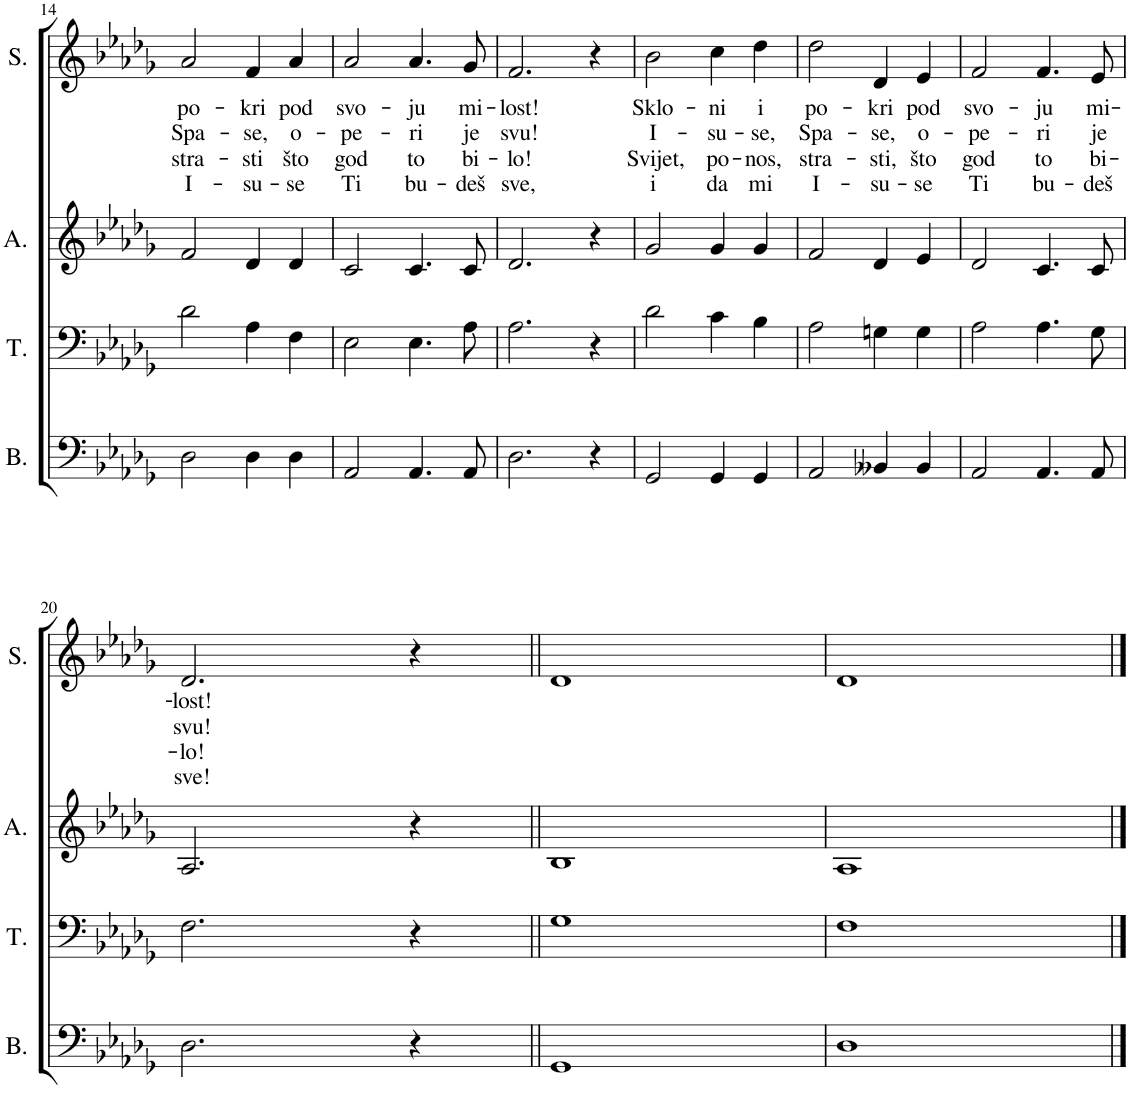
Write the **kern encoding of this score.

**kern	**kern	**kern	**kern	**text	**text	**text	**text
*part4	*part3	*part2	*part1	*part1	*part1	*part1	*part1
*staff4	*staff3	*staff2	*staff1	*staff1	*staff1	*staff1	*staff1
*I"Bass	*I"Tenor	*I"Alto	*I"Soprano	*	*	*	*
*I'B.	*I'T.	*I'A.	*I'S.	*	*	*	*
!!LO:PB:g=z
*clefF4	*clefF4	*clefG2	*clefG2	*	*	*	*
*k[b-e-a-d-g-]	*k[b-e-a-d-g-]	*k[b-e-a-d-g-]	*k[b-e-a-d-g-]	*	*	*	*
*M4/4	*M4/4	*M4/4	*M4/4	*	*	*	*
*met(c)	*met(c)	*met(c)	*met(c)	*	*	*	*
=14	=14	=14	=14	=14	=14	=14	=14
!	!	!	!	!LO:LY:b	!LO:LY:b	!LO:LY:b	!LO:LY:b
2D-\	2d-\	2f/	2a-/	po-	Spa-	stra-	I-
!	!	!	!	!LO:LY:b	!LO:LY:b	!LO:LY:b	!LO:LY:b
4D-\	4A-\	4d-/	4f/	-kri	-se,	-sti	-su-
!	!	!	!	!LO:LY:b	!LO:LY:b	!LO:LY:b	!LO:LY:b
4D-\	4F\	4d-/	4a-/	pod	o-	što	-se
=15	=15	=15	=15	=15	=15	=15	=15
!	!	!	!	!LO:LY:b	!LO:LY:b	!LO:LY:b	!LO:LY:b
2AA-/	2E-\	2c/	2a-/	svo-	-pe-	god	Ti
!	!	!	!	!LO:LY:b	!LO:LY:b	!LO:LY:b	!LO:LY:b
4.AA-/	4.E-\	4.c/	4.a-/	-ju	-ri	to	bu-
!	!	!	!	!LO:LY:b	!LO:LY:b	!LO:LY:b	!LO:LY:b
8AA-/	8A-\	8c/	8g-/	mi-	je	bi-	-deš
=16	=16	=16	=16	=16	=16	=16	=16
!	!	!	!	!LO:LY:b	!LO:LY:b	!LO:LY:b	!LO:LY:b
2.D-\	2.A-\	2.d-/	2.f/	-lost!	svu!	-lo!	sve,
4r	4r	4r	4r	.	.	.	.
=17	=17	=17	=17	=17	=17	=17	=17
!	!	!	!	!LO:LY:b	!LO:LY:b	!LO:LY:b	!LO:LY:b
2GG-/	2d-\	2g-/	2b-\	Sklo-	I-	Svijet,	i
!	!	!	!	!LO:LY:b	!LO:LY:b	!LO:LY:b	!LO:LY:b
4GG-/	4c\	4g-/	4cc\	-ni	-su-	po-	da
!	!	!	!	!LO:LY:b	!LO:LY:b	!LO:LY:b	!LO:LY:b
4GG-/	4B-\	4g-/	4dd-\	i	-se,	-nos,	mi
=18	=18	=18	=18	=18	=18	=18	=18
!	!	!	!	!LO:LY:b	!LO:LY:b	!LO:LY:b	!LO:LY:b
2AA-/	2A-\	2f/	2dd-\	po-	Spa-	stra-	I-
!	!	!	!	!LO:LY:b	!LO:LY:b	!LO:LY:b	!LO:LY:b
4BB--X/	4Gn\	4d-/	4d-/	-kri	-se,	-sti,	-su-
!	!	!	!	!LO:LY:b	!LO:LY:b	!LO:LY:b	!LO:LY:b
4BB--/	4G\	4e-/	4e-/	pod	o-	što	-se
=19	=19	=19	=19	=19	=19	=19	=19
!	!	!	!	!LO:LY:b	!LO:LY:b	!LO:LY:b	!LO:LY:b
2AA-/	2A-\	2d-/	2f/	svo-	-pe-	god	Ti
!	!	!	!	!LO:LY:b	!LO:LY:b	!LO:LY:b	!LO:LY:b
4.AA-/	4.A-\	4.c/	4.f/	-ju	-ri	to	bu-
!	!	!	!	!LO:LY:b	!LO:LY:b	!LO:LY:b	!LO:LY:b
8AA-/	8G-\	8c/	8e-/	mi-	je	bi-	-deš
!!LO:LB:g=z
=20	=20	=20	=20	=20	=20	=20	=20
!	!	!	!	!LO:LY:b	!LO:LY:b	!LO:LY:b	!LO:LY:b
2.D-\	2.F\	2.A-/	2.d-/	-lost!	svu!	-lo!	sve!
4r	4r	4r	4r	.	.	.	.
=21||	=21||	=21||	=21||	=21||	=21||	=21||	=21||
1GG-	1G-	1B-	1d-	.	.	.	.
=22	=22	=22	=22	=22	=22	=22	=22
1D-	1F	1A-	1d-	.	.	.	.
==	==	==	==	==	==	==	==
*-	*-	*-	*-	*-	*-	*-	*-
